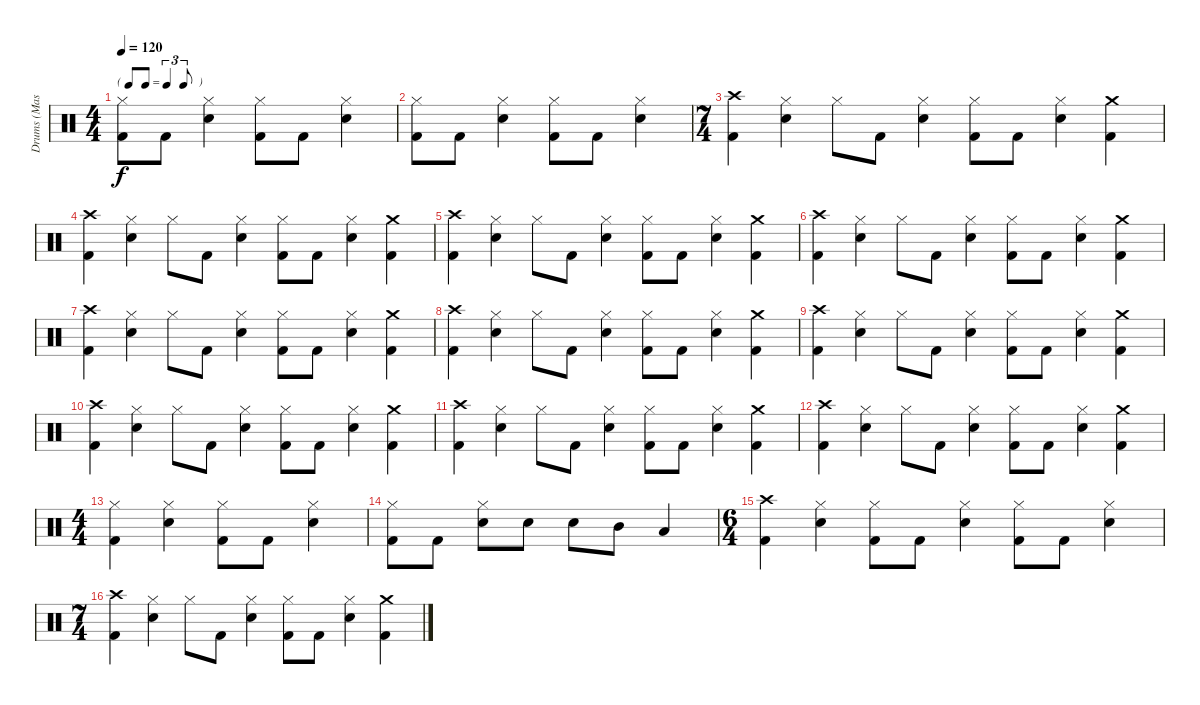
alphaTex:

\track ("Drums (Mason)" "Drums (Mas") {instrument percussion}
\staff {score}
\articulation defaults
\ts (4 4)
\tf triplet8th
\tempo 120
\clef neutral
\ks c
("Hi-Hat (closed)" "Kick (hit) 2").8{dy f} "Kick (hit) 2".8 ("Hi-Hat (closed)" "Electric Snare (hit)").4 ("Hi-Hat (closed)" "Kick (hit) 2").8 "Kick (hit) 2".8 ("Hi-Hat (closed)" "Electric Snare (hit)").4 |
("Hi-Hat (closed)" "Kick (hit) 2").8 "Kick (hit) 2".8 ("Hi-Hat (closed)" "Electric Snare (hit)").4 ("Hi-Hat (closed)" "Kick (hit) 2").8 "Kick (hit) 2".8 ("Hi-Hat (closed)" "Electric Snare (hit)").4 |
\ts (7 4)
("Crash high (hit)" "Kick (hit) 2").4 ("Hi-Hat (closed)" "Electric Snare (hit)").4 "Hi-Hat (closed)".8 "Kick (hit) 2".8 ("Hi-Hat (closed)" "Electric Snare (hit)").4 ("Hi-Hat (closed)" "Kick (hit) 2").8 "Kick (hit) 2".8 ("Hi-Hat (closed)" "Electric Snare (hit)").4 ("Crash medium (hit)" "Kick (hit) 2").4 |
("Crash high (hit)" "Kick (hit) 2").4 ("Hi-Hat (closed)" "Electric Snare (hit)").4 "Hi-Hat (closed)".8 "Kick (hit) 2".8 ("Hi-Hat (closed)" "Electric Snare (hit)").4 ("Hi-Hat (closed)" "Kick (hit) 2").8 "Kick (hit) 2".8 ("Hi-Hat (closed)" "Electric Snare (hit)").4 ("Crash medium (hit)" "Kick (hit) 2").4 |
("Crash high (hit)" "Kick (hit) 2").4 ("Hi-Hat (closed)" "Electric Snare (hit)").4 "Hi-Hat (closed)".8 "Kick (hit) 2".8 ("Hi-Hat (closed)" "Electric Snare (hit)").4 ("Hi-Hat (closed)" "Kick (hit) 2").8 "Kick (hit) 2".8 ("Hi-Hat (closed)" "Electric Snare (hit)").4 ("Crash medium (hit)" "Kick (hit) 2").4 |
("Crash high (hit)" "Kick (hit) 2").4 ("Hi-Hat (closed)" "Electric Snare (hit)").4 "Hi-Hat (closed)".8 "Kick (hit) 2".8 ("Hi-Hat (closed)" "Electric Snare (hit)").4 ("Hi-Hat (closed)" "Kick (hit) 2").8 "Kick (hit) 2".8 ("Hi-Hat (closed)" "Electric Snare (hit)").4 ("Crash medium (hit)" "Kick (hit) 2").4 |
("Crash high (hit)" "Kick (hit) 2").4 ("Hi-Hat (closed)" "Electric Snare (hit)").4 "Hi-Hat (closed)".8 "Kick (hit) 2".8 ("Hi-Hat (closed)" "Electric Snare (hit)").4 ("Hi-Hat (closed)" "Kick (hit) 2").8 "Kick (hit) 2".8 ("Hi-Hat (closed)" "Electric Snare (hit)").4 ("Crash medium (hit)" "Kick (hit) 2").4 |
("Crash high (hit)" "Kick (hit) 2").4 ("Hi-Hat (closed)" "Electric Snare (hit)").4 "Hi-Hat (closed)".8 "Kick (hit) 2".8 ("Hi-Hat (closed)" "Electric Snare (hit)").4 ("Hi-Hat (closed)" "Kick (hit) 2").8 "Kick (hit) 2".8 ("Hi-Hat (closed)" "Electric Snare (hit)").4 ("Crash medium (hit)" "Kick (hit) 2").4 |
("Crash high (hit)" "Kick (hit) 2").4 ("Hi-Hat (closed)" "Electric Snare (hit)").4 "Hi-Hat (closed)".8 "Kick (hit) 2".8 ("Hi-Hat (closed)" "Electric Snare (hit)").4 ("Hi-Hat (closed)" "Kick (hit) 2").8 "Kick (hit) 2".8 ("Hi-Hat (closed)" "Electric Snare (hit)").4 ("Crash medium (hit)" "Kick (hit) 2").4 |
("Crash high (hit)" "Kick (hit) 2").4 ("Hi-Hat (closed)" "Electric Snare (hit)").4 "Hi-Hat (closed)".8 "Kick (hit) 2".8 ("Hi-Hat (closed)" "Electric Snare (hit)").4 ("Hi-Hat (closed)" "Kick (hit) 2").8 "Kick (hit) 2".8 ("Hi-Hat (closed)" "Electric Snare (hit)").4 ("Crash medium (hit)" "Kick (hit) 2").4 |
("Crash high (hit)" "Kick (hit) 2").4 ("Hi-Hat (closed)" "Electric Snare (hit)").4 "Hi-Hat (closed)".8 "Kick (hit) 2".8 ("Hi-Hat (closed)" "Electric Snare (hit)").4 ("Hi-Hat (closed)" "Kick (hit) 2").8 "Kick (hit) 2".8 ("Hi-Hat (closed)" "Electric Snare (hit)").4 ("Crash medium (hit)" "Kick (hit) 2").4 |
("Crash high (hit)" "Kick (hit) 2").4 ("Hi-Hat (closed)" "Electric Snare (hit)").4 "Hi-Hat (closed)".8 "Kick (hit) 2".8 ("Hi-Hat (closed)" "Electric Snare (hit)").4 ("Hi-Hat (closed)" "Kick (hit) 2").8 "Kick (hit) 2".8 ("Hi-Hat (closed)" "Electric Snare (hit)").4 ("Crash medium (hit)" "Kick (hit) 2").4 |
\ts (4 4)
("Hi-Hat (closed)" "Kick (hit) 2").4 ("Hi-Hat (closed)" "Electric Snare (hit)").4 ("Hi-Hat (closed)" "Kick (hit) 2").8 "Kick (hit) 2".8 ("Hi-Hat (closed)" "Electric Snare (hit)").4 |
("Hi-Hat (closed)" "Kick (hit) 2").8 "Kick (hit) 2".8 ("Hi-Hat (closed)" "Electric Snare (hit)").8 "Electric Snare (hit)".8 "Electric Snare (hit)".8 "Mid Tom (hit)".8 "Low Tom (hit)".4 |
\ts (6 4)
("Crash high (hit)" "Kick (hit) 2").4 ("Hi-Hat (closed)" "Electric Snare (hit)").4 ("Hi-Hat (closed)" "Kick (hit) 2").8 "Kick (hit) 2".8 ("Hi-Hat (closed)" "Electric Snare (hit)").4 ("Hi-Hat (closed)" "Kick (hit) 2").8 "Kick (hit) 2".8 ("Hi-Hat (closed)" "Electric Snare (hit)").4 |
\ts (7 4)
("Crash high (hit)" "Kick (hit) 2").4 ("Hi-Hat (closed)" "Electric Snare (hit)").4 "Hi-Hat (closed)".8 "Kick (hit) 2".8 ("Hi-Hat (closed)" "Electric Snare (hit)").4 ("Hi-Hat (closed)" "Kick (hit) 2").8 "Kick (hit) 2".8 ("Hi-Hat (closed)" "Electric Snare (hit)").4 ("Crash medium (hit)" "Kick (hit) 2").4
